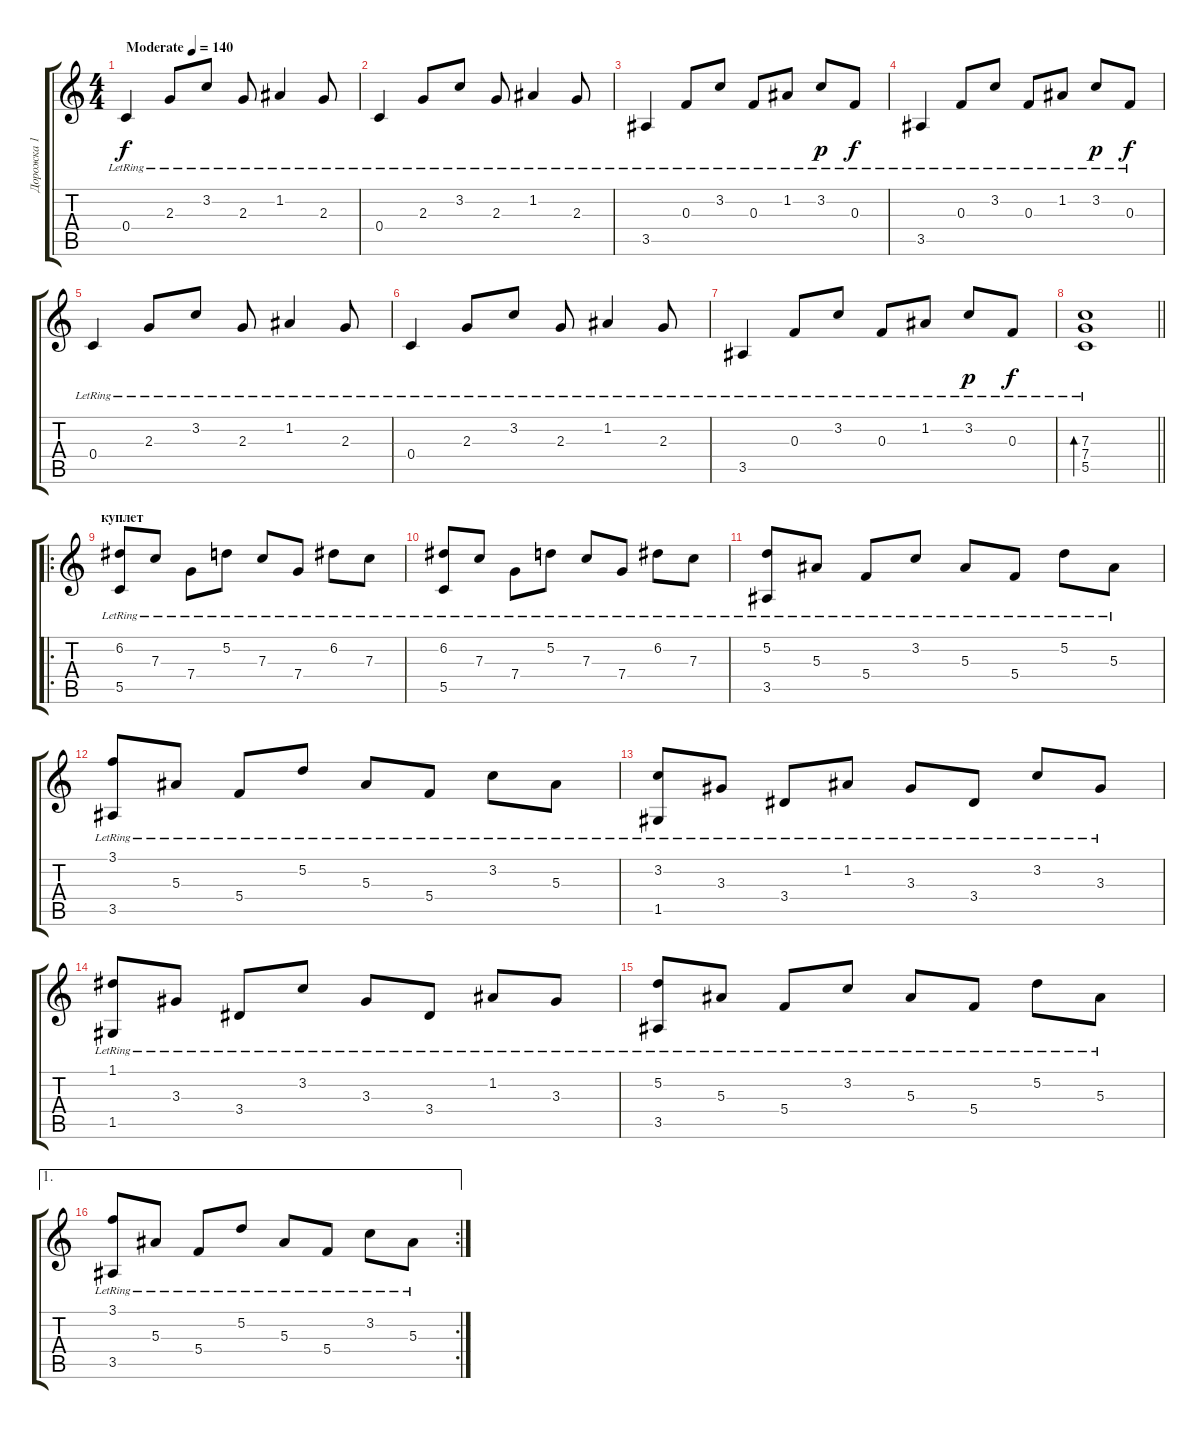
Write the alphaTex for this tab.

\track ("Дорожка 1" "Дорожка 1") {instrument acousticguitarnylon}
\staff {score tabs}
\tuning (D4 A3 F3 C3 G2 D2) {hide}
\ts (4 4)
\tempo (140 "Moderate")
\clef g2
\ks c
0.4{lr}.4{dy f instrument acousticguitarnylon} 2.3{lr}.8 3.2{lr}.8 2.3{lr}.8 1.2{lr}.4 2.3{lr}.8 |
0.4{lr}.4 2.3{lr}.8 3.2{lr}.8 2.3{lr}.8 1.2{lr}.4 2.3{lr}.8 |
3.5{lr}.4 0.3{lr}.8 3.2{lr}.8 0.3{lr}.8 1.2{lr}.8 3.2{lr}.8{dy p} 0.3{lr}.8{dy f} |
3.5{lr}.4 0.3{lr}.8 3.2{lr}.8 0.3{lr}.8 1.2{lr}.8 3.2{lr}.8{dy p} 0.3{lr}.8{dy f} |
0.4{lr}.4 2.3{lr}.8 3.2{lr}.8 2.3{lr}.8 1.2{lr}.4 2.3{lr}.8 |
0.4{lr}.4 2.3{lr}.8 3.2{lr}.8 2.3{lr}.8 1.2{lr}.4 2.3{lr}.8 |
3.5{lr}.4 0.3{lr}.8 3.2{lr}.8 0.3{lr}.8 1.2{lr}.8 3.2{lr}.8{dy p} 0.3{lr}.8{dy f} |
\barLineRight lightlight
(7.3{lr} 7.4{lr} 5.5{lr}).1{bd 480} |
\ro
\section ("" "куплет")
(6.2{lr} 5.5{lr}).8 7.3{lr}.8 7.4{lr}.8 5.2{lr}.8 7.3{lr}.8 7.4{lr}.8 6.2{lr}.8 7.3{lr}.8 |
(6.2{lr} 5.5{lr}).8 7.3{lr}.8 7.4{lr}.8 5.2{lr}.8 7.3{lr}.8 7.4{lr}.8 6.2{lr}.8 7.3{lr}.8 |
(5.2{lr} 3.5{lr}).8 5.3{lr}.8 5.4{lr}.8 3.2{lr}.8 5.3{lr}.8 5.4{lr}.8 5.2{lr}.8 5.3{lr}.8 |
(3.1{lr} 3.5{lr}).8 5.3{lr}.8 5.4{lr}.8 5.2{lr}.8 5.3{lr}.8 5.4{lr}.8 3.2{lr}.8 5.3{lr}.8 |
(3.2{lr} 1.5{lr}).8 3.3{lr}.8 3.4{lr}.8 1.2{lr}.8 3.3{lr}.8 3.4{lr}.8 3.2{lr}.8 3.3{lr}.8 |
(1.1{lr} 1.5{lr}).8 3.3{lr}.8 3.4{lr}.8 3.2{lr}.8 3.3{lr}.8 3.4{lr}.8 1.2{lr}.8 3.3{lr}.8 |
(5.2{lr} 3.5{lr}).8 5.3{lr}.8 5.4{lr}.8 3.2{lr}.8 5.3{lr}.8 5.4{lr}.8 5.2{lr}.8 5.3{lr}.8 |
\ae 1
\rc 2
(3.1{lr} 3.5{lr}).8 5.3{lr}.8 5.4{lr}.8 5.2{lr}.8 5.3{lr}.8 5.4{lr}.8 3.2{lr}.8 5.3{lr}.8
